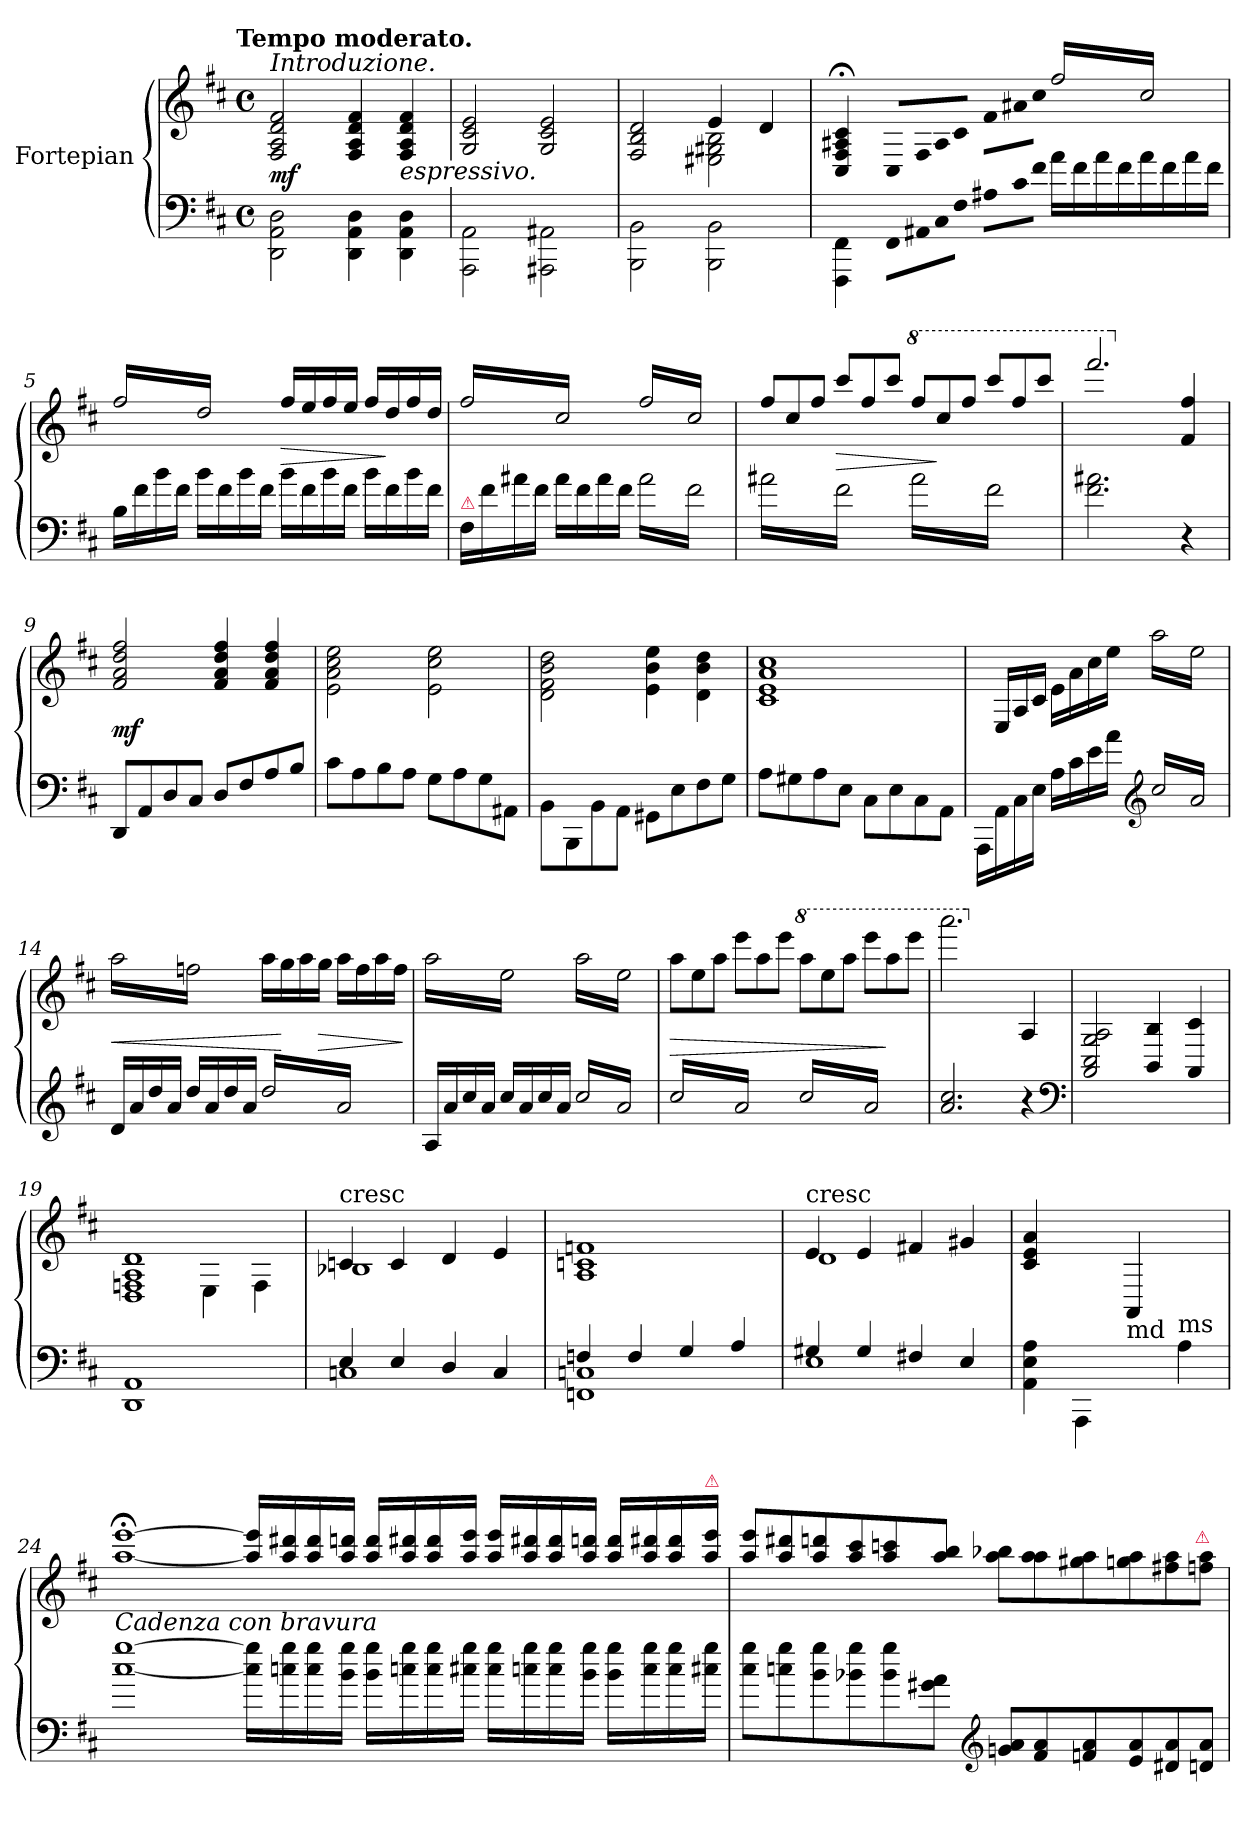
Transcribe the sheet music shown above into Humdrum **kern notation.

**kern	**kern	**dynam
*part1	*part1	*part1
*staff2	*staff1	*staff1/2
*I"Fortepian	*	*
*clefF4	*clefG2	*
*k[f#c#]	*k[f#c#]	*
!!LO:TX:omd:t=Tempo moderato.
*M4/4	*M4/4	*
*met(c)	*met(c)	*
=1	=1	=1
!	!LO:TX:a:i:t=Introduzione.	!
2DD\ 2AA\ 2D\	2F#/ 2A/ 2d/ 2f#/	mf
4DD\ 4AA\ 4D\	4F#/ 4A/ 4d/ 4f#/	.
!	!LO:TX:b:i:t=espressivo.	!
4DD\ 4AA\ 4D\	4F#/ 4A/ 4d/ 4f#/	.
=2	=2	=2
2AAA\ 2AA\	2G/ 2c#/ 2e/	.
2AAA#X\ 2AA#X\	2G/ 2c#/ 2e/	.
=3	=3	=3
*	*^	*
2BBB\ 2BB\	2F#/ 2B/ 2d/	2ryy	.
2BBB\ 2BB\	4e/	2E#X\ 2G#X\ 2B\	.
.	4d/	.	.
*	*v	*v	*
=4	=4	=4
4FFF#\ 4FF#\	4C#;</ 4F#;</ 4A#X;</ 4c#;</	.
*Xtuplet	*	*
!LO:N:vis=32	!	!
*	*Xtuplet	*
!	!LO:N:vis=32	!
28FF#\LLL	28C#/LLL	.
!LO:N:vis=32	!LO:N:vis=32	!
28AA#X\	28F#/	.
!LO:N:vis=32	!LO:N:vis=32	!
28C#\	28A#/	.
!LO:N:vis=32	!LO:N:vis=32	!
28F#\JJJ	28c#/JJJ	.
!LO:N:vis=32	!LO:N:vis=32	!
28A#X\LLL	28f#\LLL	.
!LO:N:vis=32	!LO:N:vis=32	!
28c#\	28a#X\	.
!LO:N:vis=32	!LO:N:vis=32	!
28f#\JJJ	28cc#\JJJ	.
*	*tremolo	*
16a\LL	16ff#/LL	.
16f#\	16cc#/	.
16a\	16ff#/	.
16f#\	16cc#/	.
16a\	16ff#/	.
16f#\	16cc#/	.
16a\	16ff#/	.
16f#\JJ	16cc#/JJ	.
=5	=5	=5
16B\LL	16ff#/LL	.
16f#\	16dd/	.
16b\	16ff#/	.
16f#\JJ	16dd/	.
16b\LL	16ff#/	.
16f#\	16dd/	.
16b\	16ff#/	.
16f#\JJ	16dd/JJ	.
*	*Xtremolo	*
16b\LL	16ff#/LL	>
16f#\	16ee/	.
16b\	16ff#/	.
16f#\JJ	16ee/JJ	.
16b\LL	16ff#/LL	.
16f#\	16dd/	]
16b\	16ff#/	.
16f#\JJ	16dd/JJ	.
=6	=6	=6
!LO:TX:a:color=crimson:t=⚠	!	!
*	*tremolo	*
16F#/LL	16ff#/LL	.
16f#\	16cc#/	.
16a#X\	16ff#/	.
16f#\JJ	16cc#/	.
16a#\LL	16ff#/	.
16f#\	16cc#/	.
16a#\	16ff#/	.
16f#\JJ	16cc#/JJ	.
*tremolo	*	*
16a#\LL	16ff#/LL	.
16f#\	16cc#/	.
16a#\	16ff#/	.
16f#\	16cc#/	.
16a#\	16ff#/	.
16f#\	16cc#/	.
16a#\	16ff#/	.
16f#\JJ	16cc#/JJ	.
*	*Xtremolo	*
=7	=7	=7
16a#X\LL	12ff#/L	.
16f#\	.	.
.	12cc#/	.
16a#X\	.	.
.	12ff#/J	.
16f#\	.	.
16a#X\	12ccc#/L	>
16f#\	.	.
.	12ff#/	.
16a#X\	.	.
.	12ccc#/J	.
16f#\JJ	.	.
*	*8va	*
16a#\LL	12fff#/L	.
16f#\	.	.
.	12ccc#/	]
16a#\	.	.
.	12fff#/J	.
16f#\	.	.
16a#\	12cccc#/L	.
16f#\	.	.
.	12fff#/	.
16a#\	.	.
.	12cccc#/J	.
16f#\JJ	.	.
*Xtremolo	*	*
=8	=8	=8
2.f#\ 2.a#X\	2.ffff#/	.
.	.	.
.	.	.
.	.	.
*	*X8va	*
4r	4f#/ 4ff#/	.
=9	=9	=9
8DD/L	2f#/ 2a/ 2dd/ 2ff#/	mf.
8AA/	.	.
8D/	.	.
8C#/J	.	.
8D/L	4f#/ 4a/ 4dd/ 4ff#/	.
8F#/	.	.
8A/	4f#/ 4a/ 4dd/ 4ff#/	.
8B/J	.	.
=10	=10	=10
8c#\L	2e\ 2a\ 2cc#\ 2ee\	.
8A\	.	.
8B\	.	.
8A\J	.	.
8G\L	2e\ 2cc#\ 2ee\	.
8A\	.	.
8G\	.	.
8AA#X\J	.	.
=11	=11	=11
8BB\L	2d\ 2f#\ 2b\ 2dd\	.
8BBB\	.	.
8BB\	.	.
8AA\J	.	.
8GG#X\L	4e\ 4b\ 4ee\	.
8E\	.	.
8F#\	4d\ 4b\ 4dd\	.
8G\J	.	.
=12	=12	=12
8A\L	1c# 1e 1a 1cc#	.
8G#X\	.	.
8A\	.	.
8E\J	.	.
8C#\L	.	.
8E\	.	.
8C#\	.	.
8AA\J	.	.
=13	=13	=13
16AAA\LL	16ryy	.
16AA\	16E/LL	.
16C#\	16A/	.
16E\JJ	16c#/JJ	.
16A\LL	16e\LL	.
16c#\	16a\	.
16e\	16cc#\	.
16a\JJ	16ee\JJ	.
*clefG2	*	*
*tremolo	*	*
*	*tremolo	*
16cc#/LL	16aa\LL	.
16a/	16ee\	.
16cc#/	16aa\	.
16a/	16ee\	.
16cc#/	16aa\	.
16a/	16ee\	.
16cc#/	16aa\	.
16a/JJ	16ee\JJ	.
*Xtremolo	*	*
=14	=14	=14
16d/LL	16aa\LL	<
16a/	16ffn\	.
16dd/	16aa\	.
16a/JJ	16ffn\	.
16dd/LL	16aa\	.
16a/	16ffn\	.
16dd/	16aa\	.
16a/JJ	16ffn\JJ	.
*	*Xtremolo	*
*tremolo	*	*
16dd/LL	16aa\LL	.
16a/	16gg\	[
16dd/	16aa\	.
16a/	16gg\JJ	>
16dd/	16aa\LL	.
16a/	16ff\	.
16dd/	16aa\	.
16a/JJ	16ff\JJ	.
*Xtremolo	*	*
.	.	]
=15	=15	=15
*	*tremolo	*
16A/LL	16aa\LL	.
16a/	16ee\	.
16cc#/	16aa\	.
16a/JJ	16ee\	.
16cc#/LL	16aa\	.
16a/	16ee\	.
16cc#/	16aa\	.
16a/JJ	16ee\JJ	.
*tremolo	*	*
16cc#/LL	16aa\LL	.
16a/	16ee\	.
16cc#/	16aa\	.
16a/	16ee\	.
16cc#/	16aa\	.
16a/	16ee\	.
16cc#/	16aa\	.
16a/JJ	16ee\JJ	.
*	*Xtremolo	*
=16	=16	=16
16cc#/LL	12aa\L	>
16a/	.	.
.	12ee\	.
16cc#/	.	.
.	12aa\J	.
16a/	.	.
16cc#/	12eee\L	.
16a/	.	.
.	12aa\	.
16cc#/	.	.
.	12eee\J	.
16a/JJ	.	.
*	*8va	*
16cc#/LL	12aaa\L	.
16a/	.	.
.	12eee\	.
16cc#/	.	.
.	12aaa\J	.
16a/	.	.
16cc#/	12eeee\L	.
16a/	.	.
.	12aaa\	]
16cc#/	.	.
.	12eeee\J	.
16a/JJ	.	.
*Xtremolo	*	*
=17	=17	=17
2.a/ 2.cc#/	2.aaaa\	.
.	.	.
.	.	.
.	.	.
*	*X8va	*
4r	4A/	.
*clefF4	*	*
=18	=18	=18
1ryy	2AA/ 2C#/ 2G/ 2A/	.
.	4BB/ 4B/	.
.	4AA/ 4c#/	.
=19	=19	=19
*	*^	*
1DD\ 1AA\	1D/ 1Fn/ 1A/ 1d/	2ryy	.
.	.	4E\	.
.	.	4F\	.
=20	=20	=20	=20
*^	*	*	*
!	!	!LO:TX:a:t=cresc	!	!
4E/	1Cn	4cn/	1B-X	.
4E/	.	4c/	.	.
4D/	.	4d/	.	.
4C/	.	4e/	.	.
*	*	*v	*v	*
=21	=21	=21	=21
4Fn/	1FFn 1Cn	1A 1cn 1fn	.
4F/	.	.	.
4G/	.	.	.
4A/	.	.	.
=22	=22	=22	=22
*	*	*^	*
!	!	!LO:TX:a:t=cresc	!	!
4G#X/	1E	4e/	1d	.
4G#/	.	4e/	.	.
4F#X/	.	4f#X/	.	.
4E/	.	4g#X/	.	.
*v	*v	*	*	*
*	*v	*v	*
=23	=23	=23
4AA\ 4E\ 4A\	4c#/ 4e/ 4a/	.
4AAA\	4ryy	.
!LO:TX:a:t=md	!	!
4ryy	4AA/	.
!LO:TX:a:t=ms	!	!
4A\	4ryy	.
=24	=24	=24
!	!LO:TX:b:i:t=Cadenza con bravura	!
[1cc#\ [1gg\	[1aa;</ [1eee;</	.
16cc#]\ 16gg]\LL	16aa]/ 16eee]/LL	.
16ccn\ 16gg\	16aa/ 16ddd#X/	.
16cc\ 16gg\	16aa/ 16ddd#/	.
16b\ 16gg\JJ	16aa/ 16dddn/JJ	.
16b\ 16gg\LL	16aa/ 16ddd/LL	.
16ccn\ 16gg\	16aa/ 16ddd#X/	.
16cc\ 16gg\	16aa/ 16ddd#/	.
16cc#X\ 16gg\JJ	16aa/ 16eee/JJ	.
16cc#\ 16gg\LL	16aa/ 16eee/LL	.
16ccn\ 16gg\	16aa/ 16ddd#X/	.
16cc\ 16gg\	16aa/ 16ddd#/	.
16b\ 16gg\JJ	16aa/ 16dddn/JJ	.
16b\ 16gg\LL	16aa/ 16ddd/LL	.
16cc\ 16gg\	16aa/ 16ddd#X/	.
16cc\ 16gg\	16aa/ 16ddd#/	.
!	!LO:TX:a:color=crimson:t=⚠	!
16cc#X\ 16gg\JJ	16aa/ 16eee/JJ	.
=25	=25	=25
12cc#\ 12gg\L	12aa/ 12eee/L	.
12ccn\ 12gg\	12aa/ 12ddd#X/	.
12b\ 12gg\	12aa/ 12dddn/	.
12b-X\ 12gg\	12aa/ 12ccc#/	.
12b-\ 12gg\	12aa/ 12cccn/	.
12g#X\ 12a\J	12aa/ 12bb/J	.
*clefG2	*	*
12gn/ 12a/L	12aa\ 12bb-X\L	.
12f#/ 12a/	12aa\ 12aa\	.
12fn/ 12a/	12gg#X\ 12aa\	.
12e/ 12a/	12ggn\ 12aa\	.
12d#X/ 12a/	12ff#X\ 12aa\	.
!	!LO:TX:a:color=crimson:t=⚠	!
12dn/ 12a/J	12ffn\ 12aa\J	.
=	=	=
*-	*-	*-
